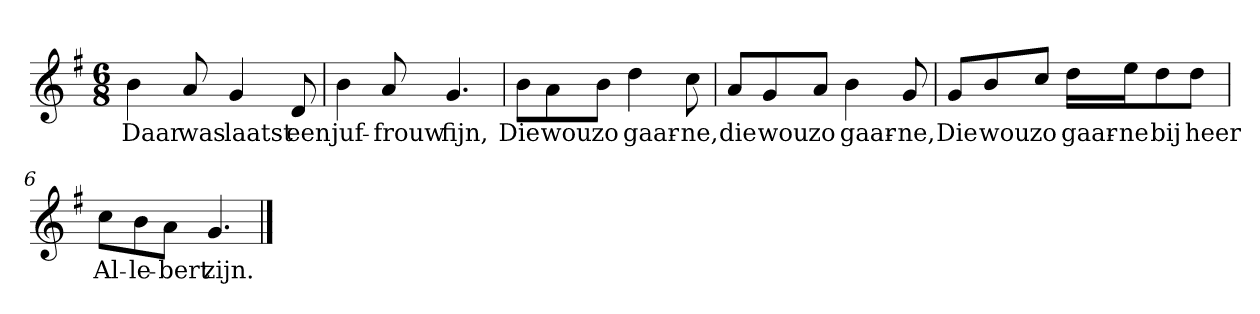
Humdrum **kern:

**kern	**text
*part1	*part1
*staff1	*staff1
*clefG2	*
*k[f#]	*
*G:	*
*M6/8	*
*MM120	*
=1	=1
4b	Daar
8a	was
4g	laatst
8d	een
=2	=2
4b	juf-
8a	-frouw
4.g	fijn,
=3	=3
8b\L	Die
8a\	wou
8b\J	zo
4dd	gaar-
8cc	-ne,
=4	=4
8a/L	die
8g/	wou
8a/J	zo
4b	gaar-
8g	-ne,
=5	=5
8g/L	Die
8b/	wou
8cc/J	zo
16dd\LL	gaar-
16ee\J	-ne
8dd\	bij
8dd\J	heer
=6	=6
8cc\L	Al-
8b\	-le-
8a\J	-bert
4.g	zijn.
==	==
*-	*-
